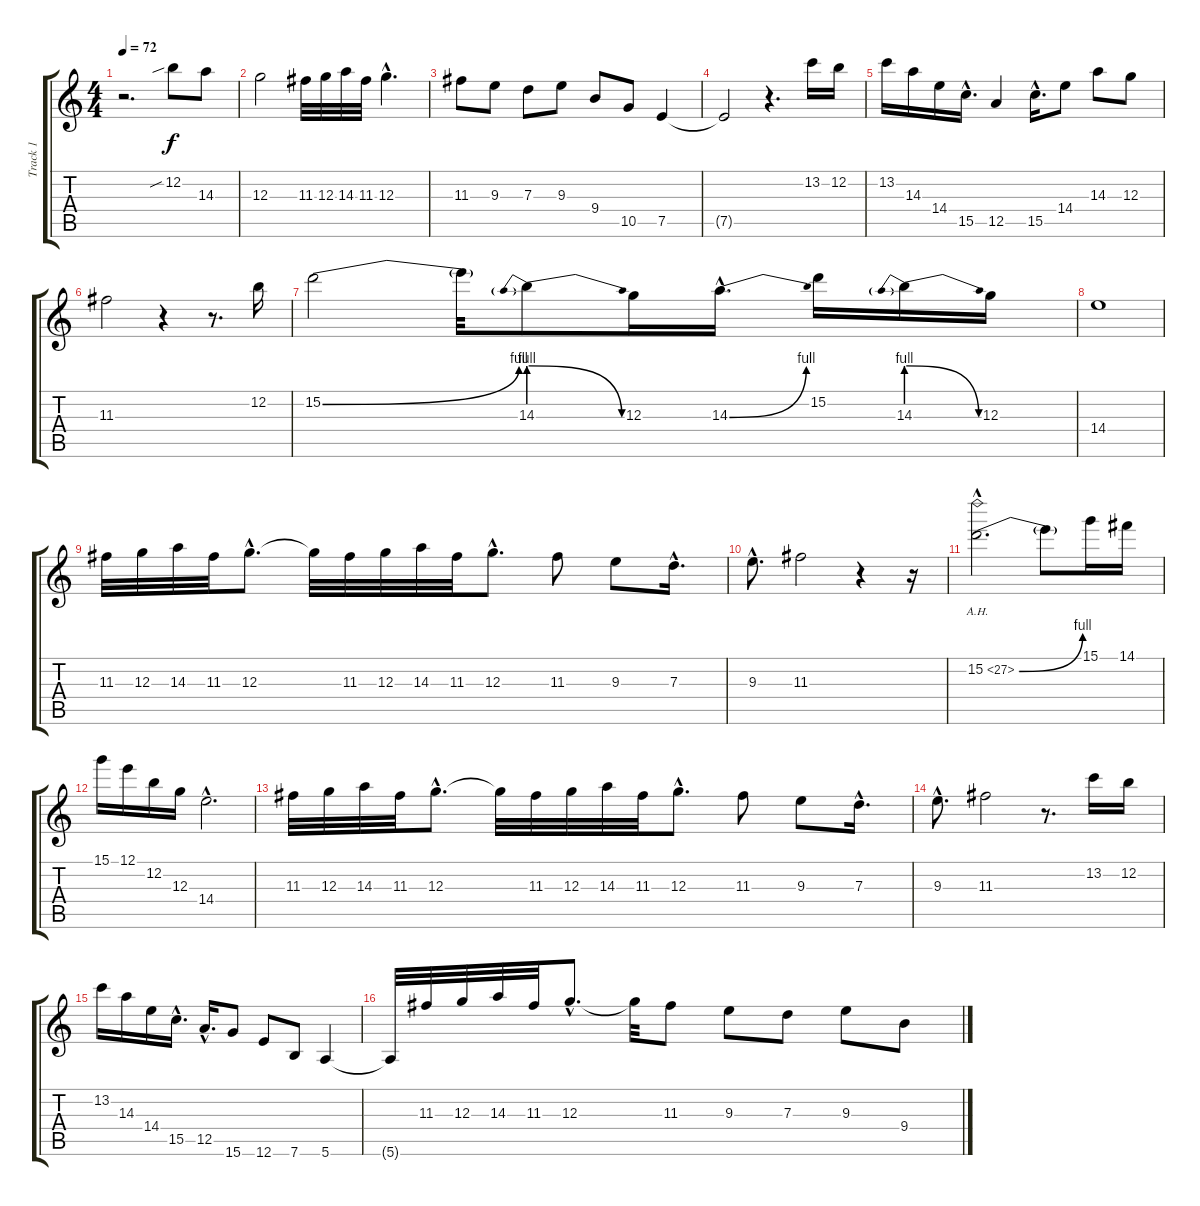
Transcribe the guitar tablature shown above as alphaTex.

\track ("Track 1" "Track 1") {instrument distortionguitar}
\staff {score tabs}
\tuning (E4 B3 G3 D3 A2 E2) {hide}
\ts (4 4)
\tempo 72
\clef g2
\ks c
r.2{d dy f instrument distortionguitar} 12.2{sib}.8 14.3.8 |
12.3.2 11.3.32 12.3.32 14.3.32 11.3.32 12.3{hac}.4{d} |
11.3.8 9.3.8 7.3.8 9.3.8 9.4.8 10.5.8 7.5.4 |
7.5{t}.2 r.4{d} 13.2.16 12.2.16 |
13.2.16 14.3.16 14.4.16 15.5{hac}.16{d} 12.5.4 15.5{hac}.16{d} 14.4.8 14.3.8 12.3.8 |
11.3.2 r.4 r.8{d} 12.2.16 |
15.2{be (bend 0 0 60 4)}.2 15.2{t}.32 14.3{be (prebendrelease 0 4 60 0)}.8 12.3.16 14.3{be (bend 0 0 60 4) hac}.16{d} 15.2.16 14.3{be (prebendrelease 0 4 60 0)}.16 12.3.16 |
14.4.1 |
11.3.32 12.3.32 14.3.32 11.3.32 12.3{hac}.8{d} 12.3{t}.32 11.3.32 12.3.32 14.3.32 11.3.32 12.3{hac}.8{d} 11.3.8 9.3.8 7.3{hac}.16{d} |
9.3{hac}.8{d} 11.3.2 r.4 r.16 |
15.2{be (bend 0 0 60 4) ah 12 hac}.2{d} 15.2{t}.8 15.1.16 14.1.16 |
15.1.16 12.1.16 12.2.16 12.3.16 14.4{hac}.2{d} |
11.3.32 12.3.32 14.3.32 11.3.32 12.3{hac}.8{d} 12.3{t}.32 11.3.32 12.3.32 14.3.32 11.3.32 12.3{hac}.8{d} 11.3.8 9.3.8 7.3{hac}.16{d} |
9.3{hac}.8{d} 11.3.2 r.8{d} 13.2.16 12.2.16 |
13.2.16 14.3.16 14.4.16 15.5{hac}.16{d} 12.5{hac}.16{d} 15.6.8 12.6.8 7.6.8 5.6.4 |
5.6{t}.32 11.3.32 12.3.32 14.3.32 11.3.32 12.3{hac}.8{d} 12.3{t}.32 11.3.8 9.3.8 7.3.8 9.3.8 9.4.8
